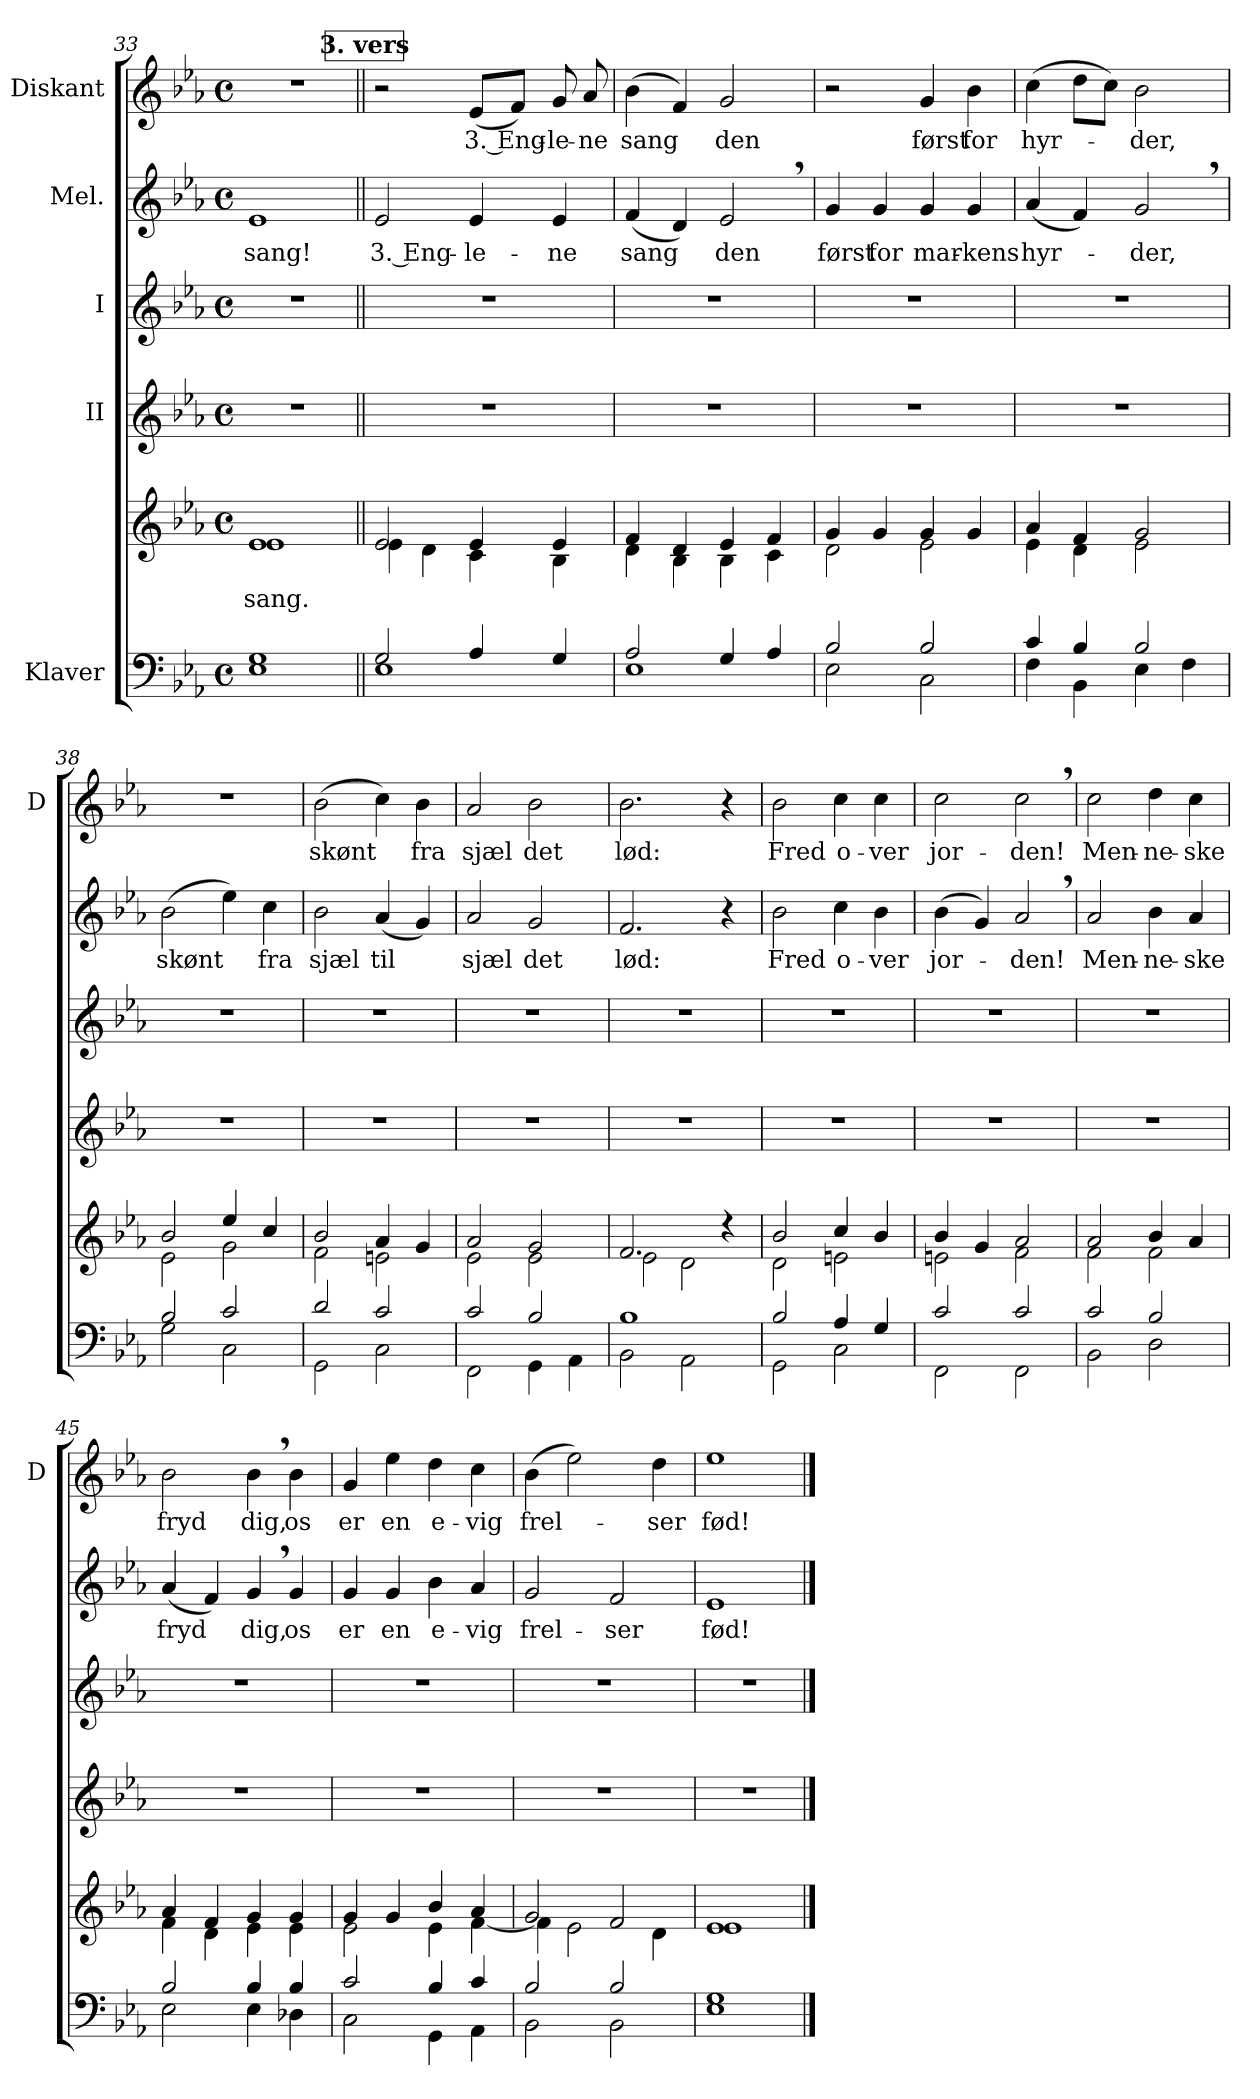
**kern	**kern	**text	**kern	**kern	**kern	**text	**kern	**text
*part5	*part5	*part5	*part4	*part3	*part2	*part2	*part1	*part1
*staff6	*staff5	*staff5	*staff4	*staff3	*staff2	*staff2	*staff1	*staff1
*I"Klaver	*	*	*I"II	*I"I	*I"Mel.	*	*I"Diskant	*
*	*	*	*	*	*	*	*I'D	*
*clefF4	*clefG2	*	*clefG2	*clefG2	*clefG2	*	*clefG2	*
*k[b-e-a-]	*k[b-e-a-]	*	*k[b-e-a-]	*k[b-e-a-]	*k[b-e-a-]	*	*k[b-e-a-]	*
*M4/4	*M4/4	*	*M4/4	*M4/4	*M4/4	*	*M4/4	*
*met(c)	*met(c)	*	*met(c)	*met(c)	*met(c)	*	*met(c)	*
=33	=33	=33	=33	=33	=33	=33	=33	=33
*^	*	*	*	*	*	*	*	*
!	!	!	!LO:LY:b	!	!	!	!LO:LY:b	!	!
*	*	*^	*	*	*	*	*	*	*
1G	1E-	1e-	1e-	-sang.	1r	1r	1e-	sang!	1r	.
!!LO:PB:g=z
!!LO:REH:place=s1:a:B:cj:fs=14:t=3. vers
=34||	=34||	=34||	=34||	=34||	=34||	=34||	=34||	=34||	=34||	=34||
!	!	!	!	!	!	!	!	!LO:LY:b	!	!
2G/	1E-	2e-/	4e-\	.	1r	1r	2e-/	3. Eng-	2r	.
.	.	.	4d\	.	.	.	.	.	.	.
!	!	!	!	!	!	!	!	!LO:LY:b	!	!LO:LY:b
4A-/	.	4e-/	4c\	.	.	.	4e-/	-le-	(8e-/L	3. Eng-
.	.	.	.	.	.	.	.	.	8f/J)	.
!	!	!	!	!	!	!	!	!LO:LY:b	!	!LO:LY:b
4G/	.	4e-/	4B-\	.	.	.	4e-/	-ne	8g/	-le-
!	!	!	!	!	!	!	!	!	!	!LO:LY:b
.	.	.	.	.	.	.	.	.	8a-/	-ne
=35	=35	=35	=35	=35	=35	=35	=35	=35	=35	=35
!	!	!	!	!	!	!	!	!LO:LY:b	!	!LO:LY:b
2A-/	1E-	4f/	4d\	.	1r	1r	(4f/	sang	(4b-\	sang
.	.	4d/	4B-\	.	.	.	4d/)	.	4f/)	.
!	!	!	!	!	!	!	!	!LO:LY:b	!	!LO:LY:b
4G/	.	4e-/	4B-\	.	.	.	2e-,/	den	2g/	den
4A-/	.	4f/	4c\	.	.	.	.	.	.	.
=36	=36	=36	=36	=36	=36	=36	=36	=36	=36	=36
!	!	!	!	!	!	!	!	!LO:LY:b	!	!
2B-/	2E-\	4g/	2d\	.	1r	1r	4g/	først	2r	.
!	!	!	!	!	!	!	!	!LO:LY:b	!	!
.	.	4g/	.	.	.	.	4g/	for	.	.
!	!	!	!	!	!	!	!	!LO:LY:b	!	!LO:LY:b
2B-/	2C\	4g/	2e-\	.	.	.	4g/	mar-	4g/	først
!	!	!	!	!	!	!	!	!LO:LY:b	!	!LO:LY:b
.	.	4g/	.	.	.	.	4g/	-kens	4b-\	for
=37	=37	=37	=37	=37	=37	=37	=37	=37	=37	=37
!	!	!	!	!	!	!	!	!LO:LY:b	!	!LO:LY:b
4c/	4F\	4a-/	4e-\	.	1r	1r	(4a-/	hyr-	(4cc\	hyr-
4B-/	4BB-\	4f/	4d\	.	.	.	4f/)	.	8dd\L	.
.	.	.	.	.	.	.	.	.	8cc\J)	.
!	!	!	!	!	!	!	!	!LO:LY:b	!	!LO:LY:b
2B-/	4E-\	2g/	2e-\	.	.	.	2g,/	-der,	2b-\	-der,
.	4F\	.	.	.	.	.	.	.	.	.
=38	=38	=38	=38	=38	=38	=38	=38	=38	=38	=38
!	!	!	!	!	!	!	!	!LO:LY:b	!	!
2B-/	2G\	2b-/	2e-\	.	1r	1r	(2b-\	skønt	1r	.
2c/	2C\	4ee-/	2g\	.	.	.	4ee-\)	.	.	.
!	!	!	!	!	!	!	!	!LO:LY:b	!	!
.	.	4cc/	.	.	.	.	4cc\	fra	.	.
!!LO:LB:g=z
=39	=39	=39	=39	=39	=39	=39	=39	=39	=39	=39
!	!	!	!	!	!	!	!	!LO:LY:b	!	!LO:LY:b
2d/	2GG\	2b-/	2f\	.	1r	1r	2b-\	sjæl	(2b-\	skønt
!	!	!	!	!	!	!	!	!LO:LY:b	!	!
2c/	2C\	4a-/	2en\	.	.	.	(4a-/	til	4cc\)	.
!	!	!	!	!	!	!	!	!	!	!LO:LY:b
.	.	4g/	.	.	.	.	4g/)	.	4b-\	fra
=40	=40	=40	=40	=40	=40	=40	=40	=40	=40	=40
!	!	!	!	!	!	!	!	!LO:LY:b	!	!LO:LY:b
2c/	2FF\	2a-/	2e-\	.	1r	1r	2a-/	sjæl	2a-/	sjæl
!	!	!	!	!	!	!	!	!LO:LY:b	!	!LO:LY:b
2B-/	4GG\	2g/	2e-\	.	.	.	2g/	det	2b-\	det
.	4AA-\	.	.	.	.	.	.	.	.	.
=41	=41	=41	=41	=41	=41	=41	=41	=41	=41	=41
!	!	!	!	!	!	!	!	!LO:LY:b	!	!LO:LY:b
1B-	2BB-\	2.f/	2e-\	.	1r	1r	2.f/	lød:	2.b-\	lød:
.	2AA-\	.	2d\	.	.	.	.	.	.	.
.	.	4r	.	.	.	.	4r	.	4r	.
=42	=42	=42	=42	=42	=42	=42	=42	=42	=42	=42
!	!	!	!	!	!	!	!	!LO:LY:b	!	!LO:LY:b
2B-/	2GG\	2b-/	2d\	.	1r	1r	2b-\	Fred	2b-\	Fred
!	!	!	!	!	!	!	!	!LO:LY:b	!	!LO:LY:b
4A-/	2C\	4cc/	2en\	.	.	.	4cc\	o-	4cc\	o-
!	!	!	!	!	!	!	!	!LO:LY:b	!	!LO:LY:b
4G/	.	4b-/	.	.	.	.	4b-\	-ver	4cc\	-ver
=43	=43	=43	=43	=43	=43	=43	=43	=43	=43	=43
!	!	!	!	!	!	!	!	!LO:LY:b	!	!LO:LY:b
2c/	2FF\	4b-/	2en\	.	1r	1r	(4b-\	jor-	2cc\	jor-
.	.	4g/	.	.	.	.	4g/)	.	.	.
!	!	!	!	!	!	!	!	!LO:LY:b	!	!LO:LY:b
2c/	2FF\	2a-/	2f\	.	.	.	2a-,/	-den!	2cc,\	-den!
=44	=44	=44	=44	=44	=44	=44	=44	=44	=44	=44
!	!	!	!	!	!	!	!	!LO:LY:b	!	!LO:LY:b
2c/	2BB-\	2a-/	2f\	.	1r	1r	2a-/	Men-	2cc\	Men-
!	!	!	!	!	!	!	!	!LO:LY:b	!	!LO:LY:b
2B-/	2D\	4b-/	2f\	.	.	.	4b-\	-ne-	4dd\	-ne-
!	!	!	!	!	!	!	!	!LO:LY:b	!	!LO:LY:b
.	.	4a-/	.	.	.	.	4a-/	-ske	4cc\	-ske
!!LO:LB:g=z
=45	=45	=45	=45	=45	=45	=45	=45	=45	=45	=45
!	!	!	!	!	!	!	!	!LO:LY:b	!	!LO:LY:b
2B-/	2E-\	4a-/	4f\	.	1r	1r	(4a-/	fryd	2b-\	fryd
.	.	4f/	4d\	.	.	.	4f/)	.	.	.
!	!	!	!	!	!	!	!	!LO:LY:b	!	!LO:LY:b
4B-/	4E-\	4g/	4e-\	.	.	.	4g,/	dig,	4b-,\	dig,
!	!	!	!	!	!	!	!	!LO:LY:b	!	!LO:LY:b
4B-/	4D-X\	4g/	4e-\	.	.	.	4g/	os	4b-\	os
=46	=46	=46	=46	=46	=46	=46	=46	=46	=46	=46
!	!	!	!	!	!	!	!	!LO:LY:b	!	!LO:LY:b
2c/	2C\	4g/	2e-\	.	1r	1r	4g/	er	4g/	er
!	!	!	!	!	!	!	!	!LO:LY:b	!	!LO:LY:b
.	.	4g/	.	.	.	.	4g/	en	4ee-\	en
!	!	!	!	!	!	!	!	!LO:LY:b	!	!LO:LY:b
4B-/	4GG\	4b-/	4e-\	.	.	.	4b-\	e-	4dd\	e-
!	!	!	!	!	!	!	!	!LO:LY:b	!	!LO:LY:b
4c/	4AA-\	4a-/	[4f\	.	.	.	4a-/	-vig	4cc\	-vig
=47	=47	=47	=47	=47	=47	=47	=47	=47	=47	=47
!	!	!	!	!	!	!	!	!LO:LY:b	!	!LO:LY:b
2B-/	2BB-\	2g/	4f\]	.	1r	1r	2g/	frel-	(4b-\	frel-
.	.	.	2e-\	.	.	.	.	.	2ee-\)	.
!	!	!	!	!	!	!	!	!LO:LY:b	!	!
2B-/	2BB-\	2f/	.	.	.	.	2f/	-ser	.	.
!	!	!	!	!	!	!	!	!	!	!LO:LY:b
.	.	.	4d\	.	.	.	.	.	4dd\	-ser
=48	=48	=48	=48	=48	=48	=48	=48	=48	=48	=48
!	!	!	!	!	!	!	!	!LO:LY:b	!	!LO:LY:b
1G	1E-	1e-	1e-	.	1r	1r	1e-	fød!	1ee-	fød!
*v	*v	*	*	*	*	*	*	*	*	*
*	*v	*v	*	*	*	*	*	*	*
==	==	==	==	==	==	==	==	==
*-	*-	*-	*-	*-	*-	*-	*-	*-
